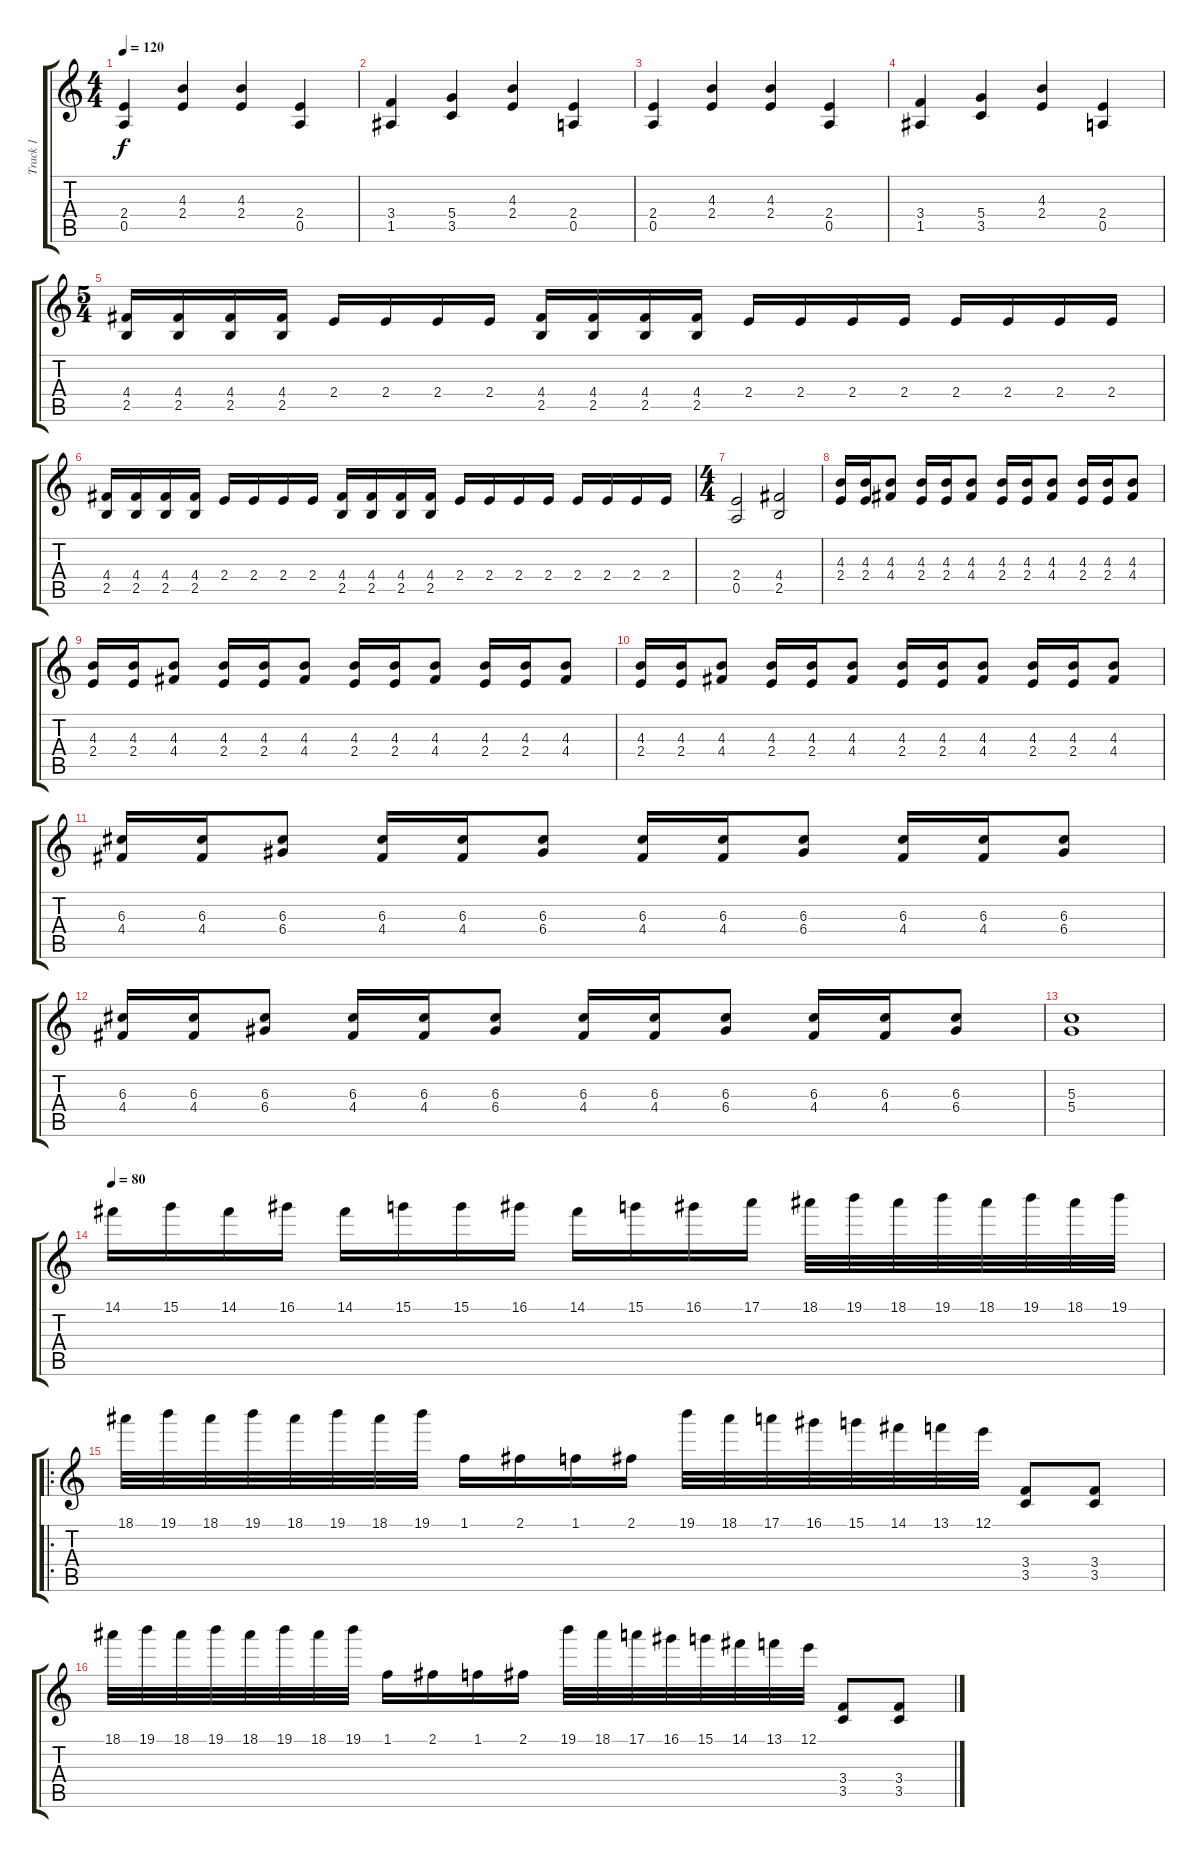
\track ("Track 1" "Track 1") {instrument overdrivenguitar}
\staff {score tabs}
\tuning (E4 B3 G3 D3 A2 E2) {hide}
\ts (4 4)
\tempo 120
\clef g2
\ks c
(2.4 0.5).4{dy f instrument overdrivenguitar} (4.3 2.4).4 (4.3 2.4).4 (2.4 0.5).4 |
(3.4 1.5).4 (5.4 3.5).4 (4.3 2.4).4 (2.4 0.5).4 |
(2.4 0.5).4 (4.3 2.4).4 (4.3 2.4).4 (2.4 0.5).4 |
(3.4 1.5).4 (5.4 3.5).4 (4.3 2.4).4 (2.4 0.5).4 |
\ts (5 4)
(4.4 2.5).16 (4.4 2.5).16 (4.4 2.5).16 (4.4 2.5).16 2.4.16 2.4.16 2.4.16 2.4.16 (4.4 2.5).16 (4.4 2.5).16 (4.4 2.5).16 (4.4 2.5).16 2.4.16 2.4.16 2.4.16 2.4.16 2.4.16 2.4.16 2.4.16 2.4.16 |
(4.4 2.5).16 (4.4 2.5).16 (4.4 2.5).16 (4.4 2.5).16 2.4.16 2.4.16 2.4.16 2.4.16 (4.4 2.5).16 (4.4 2.5).16 (4.4 2.5).16 (4.4 2.5).16 2.4.16 2.4.16 2.4.16 2.4.16 2.4.16 2.4.16 2.4.16 2.4.16 |
\ts (4 4)
(2.4 0.5).2 (4.4 2.5).2 |
(4.3 2.4).16 (4.3 2.4).16 (4.3 4.4).8 (4.3 2.4).16 (4.3 2.4).16 (4.3 4.4).8 (4.3 2.4).16 (4.3 2.4).16 (4.3 4.4).8 (4.3 2.4).16 (4.3 2.4).16 (4.3 4.4).8 |
(4.3 2.4).16 (4.3 2.4).16 (4.3 4.4).8 (4.3 2.4).16 (4.3 2.4).16 (4.3 4.4).8 (4.3 2.4).16 (4.3 2.4).16 (4.3 4.4).8 (4.3 2.4).16 (4.3 2.4).16 (4.3 4.4).8 |
(4.3 2.4).16 (4.3 2.4).16 (4.3 4.4).8 (4.3 2.4).16 (4.3 2.4).16 (4.3 4.4).8 (4.3 2.4).16 (4.3 2.4).16 (4.3 4.4).8 (4.3 2.4).16 (4.3 2.4).16 (4.3 4.4).8 |
(6.3 4.4).16 (6.3 4.4).16 (6.3 6.4).8 (6.3 4.4).16 (6.3 4.4).16 (6.3 6.4).8 (6.3 4.4).16 (6.3 4.4).16 (6.3 6.4).8 (6.3 4.4).16 (6.3 4.4).16 (6.3 6.4).8 |
(6.3 4.4).16 (6.3 4.4).16 (6.3 6.4).8 (6.3 4.4).16 (6.3 4.4).16 (6.3 6.4).8 (6.3 4.4).16 (6.3 4.4).16 (6.3 6.4).8 (6.3 4.4).16 (6.3 4.4).16 (6.3 6.4).8 |
(5.3 5.4).1 |
\tempo 80
14.1.16 15.1.16 14.1.16 16.1.16 14.1.16 15.1.16 15.1.16 16.1.16 14.1.16 15.1.16 16.1.16 17.1.16 18.1.32 19.1.32 18.1.32 19.1.32 18.1.32 19.1.32 18.1.32 19.1.32 |
\ro
18.1.32 19.1.32 18.1.32 19.1.32 18.1.32 19.1.32 18.1.32 19.1.32 1.1.16 2.1.16 1.1.16 2.1.16 19.1.32 18.1.32 17.1.32 16.1.32 15.1.32 14.1.32 13.1.32 12.1.32 (3.4 3.5).8 (3.4 3.5).8 |
18.1.32 19.1.32 18.1.32 19.1.32 18.1.32 19.1.32 18.1.32 19.1.32 1.1.16 2.1.16 1.1.16 2.1.16 19.1.32 18.1.32 17.1.32 16.1.32 15.1.32 14.1.32 13.1.32 12.1.32 (3.4 3.5).8 (3.4 3.5).8
